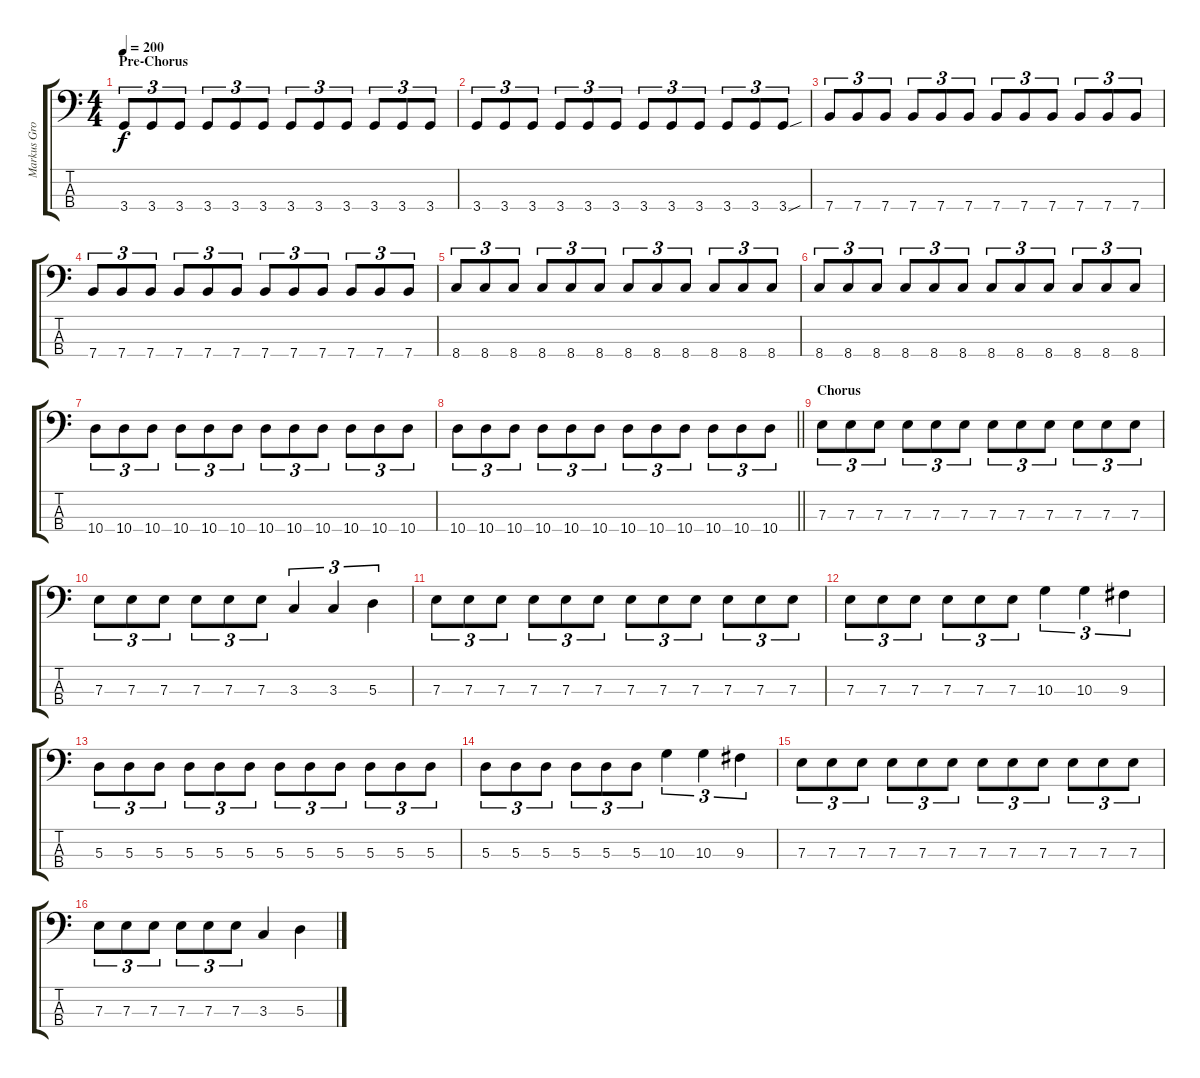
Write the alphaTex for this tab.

\track ("Markus Grosskopf" "Markus Gro") {instrument electricbassfinger}
\staff {score tabs}
\tuning (G2 D2 A1 E1) {hide}
\ts (4 4)
\section ("" "Pre-Chorus")
\tempo 200
\clef f4
\ks c
3.4.8{tu (3 2) dy f} 3.4.8{tu (3 2)} 3.4.8{tu (3 2)} 3.4.8{tu (3 2)} 3.4.8{tu (3 2)} 3.4.8{tu (3 2)} 3.4.8{tu (3 2)} 3.4.8{tu (3 2)} 3.4.8{tu (3 2)} 3.4.8{tu (3 2)} 3.4.8{tu (3 2)} 3.4.8{tu (3 2)} |
3.4.8{tu (3 2)} 3.4.8{tu (3 2)} 3.4.8{tu (3 2)} 3.4.8{tu (3 2)} 3.4.8{tu (3 2)} 3.4.8{tu (3 2)} 3.4.8{tu (3 2)} 3.4.8{tu (3 2)} 3.4.8{tu (3 2)} 3.4.8{tu (3 2)} 3.4.8{tu (3 2)} 3.4{sou}.8{tu (3 2)} |
7.4.8{tu (3 2)} 7.4.8{tu (3 2)} 7.4.8{tu (3 2)} 7.4.8{tu (3 2)} 7.4.8{tu (3 2)} 7.4.8{tu (3 2)} 7.4.8{tu (3 2)} 7.4.8{tu (3 2)} 7.4.8{tu (3 2)} 7.4.8{tu (3 2)} 7.4.8{tu (3 2)} 7.4.8{tu (3 2)} |
7.4.8{tu (3 2)} 7.4.8{tu (3 2)} 7.4.8{tu (3 2)} 7.4.8{tu (3 2)} 7.4.8{tu (3 2)} 7.4.8{tu (3 2)} 7.4.8{tu (3 2)} 7.4.8{tu (3 2)} 7.4.8{tu (3 2)} 7.4.8{tu (3 2)} 7.4.8{tu (3 2)} 7.4.8{tu (3 2)} |
8.4.8{tu (3 2)} 8.4.8{tu (3 2)} 8.4.8{tu (3 2)} 8.4.8{tu (3 2)} 8.4.8{tu (3 2)} 8.4.8{tu (3 2)} 8.4.8{tu (3 2)} 8.4.8{tu (3 2)} 8.4.8{tu (3 2)} 8.4.8{tu (3 2)} 8.4.8{tu (3 2)} 8.4.8{tu (3 2)} |
8.4.8{tu (3 2)} 8.4.8{tu (3 2)} 8.4.8{tu (3 2)} 8.4.8{tu (3 2)} 8.4.8{tu (3 2)} 8.4.8{tu (3 2)} 8.4.8{tu (3 2)} 8.4.8{tu (3 2)} 8.4.8{tu (3 2)} 8.4.8{tu (3 2)} 8.4.8{tu (3 2)} 8.4.8{tu (3 2)} |
10.4.8{tu (3 2)} 10.4.8{tu (3 2)} 10.4.8{tu (3 2)} 10.4.8{tu (3 2)} 10.4.8{tu (3 2)} 10.4.8{tu (3 2)} 10.4.8{tu (3 2)} 10.4.8{tu (3 2)} 10.4.8{tu (3 2)} 10.4.8{tu (3 2)} 10.4.8{tu (3 2)} 10.4.8{tu (3 2)} |
\barLineRight lightlight
10.4.8{tu (3 2)} 10.4.8{tu (3 2)} 10.4.8{tu (3 2)} 10.4.8{tu (3 2)} 10.4.8{tu (3 2)} 10.4.8{tu (3 2)} 10.4.8{tu (3 2)} 10.4.8{tu (3 2)} 10.4.8{tu (3 2)} 10.4.8{tu (3 2)} 10.4.8{tu (3 2)} 10.4.8{tu (3 2)} |
\section ("" "Chorus")
7.3.8{tu (3 2)} 7.3.8{tu (3 2)} 7.3.8{tu (3 2)} 7.3.8{tu (3 2)} 7.3.8{tu (3 2)} 7.3.8{tu (3 2)} 7.3.8{tu (3 2)} 7.3.8{tu (3 2)} 7.3.8{tu (3 2)} 7.3.8{tu (3 2)} 7.3.8{tu (3 2)} 7.3.8{tu (3 2)} |
7.3.8{tu (3 2)} 7.3.8{tu (3 2)} 7.3.8{tu (3 2)} 7.3.8{tu (3 2)} 7.3.8{tu (3 2)} 7.3.8{tu (3 2)} 3.3.4{tu (3 2)} 3.3.4{tu (3 2)} 5.3.4{tu (3 2)} |
7.3.8{tu (3 2)} 7.3.8{tu (3 2)} 7.3.8{tu (3 2)} 7.3.8{tu (3 2)} 7.3.8{tu (3 2)} 7.3.8{tu (3 2)} 7.3.8{tu (3 2)} 7.3.8{tu (3 2)} 7.3.8{tu (3 2)} 7.3.8{tu (3 2)} 7.3.8{tu (3 2)} 7.3.8{tu (3 2)} |
7.3.8{tu (3 2)} 7.3.8{tu (3 2)} 7.3.8{tu (3 2)} 7.3.8{tu (3 2)} 7.3.8{tu (3 2)} 7.3.8{tu (3 2)} 10.3.4{tu (3 2)} 10.3.4{tu (3 2)} 9.3.4{tu (3 2)} |
5.3.8{tu (3 2)} 5.3.8{tu (3 2)} 5.3.8{tu (3 2)} 5.3.8{tu (3 2)} 5.3.8{tu (3 2)} 5.3.8{tu (3 2)} 5.3.8{tu (3 2)} 5.3.8{tu (3 2)} 5.3.8{tu (3 2)} 5.3.8{tu (3 2)} 5.3.8{tu (3 2)} 5.3.8{tu (3 2)} |
5.3.8{tu (3 2)} 5.3.8{tu (3 2)} 5.3.8{tu (3 2)} 5.3.8{tu (3 2)} 5.3.8{tu (3 2)} 5.3.8{tu (3 2)} 10.3.4{tu (3 2)} 10.3.4{tu (3 2)} 9.3.4{tu (3 2)} |
7.3.8{tu (3 2)} 7.3.8{tu (3 2)} 7.3.8{tu (3 2)} 7.3.8{tu (3 2)} 7.3.8{tu (3 2)} 7.3.8{tu (3 2)} 7.3.8{tu (3 2)} 7.3.8{tu (3 2)} 7.3.8{tu (3 2)} 7.3.8{tu (3 2)} 7.3.8{tu (3 2)} 7.3.8{tu (3 2)} |
7.3.8{tu (3 2)} 7.3.8{tu (3 2)} 7.3.8{tu (3 2)} 7.3.8{tu (3 2)} 7.3.8{tu (3 2)} 7.3.8{tu (3 2)} 3.3.4 5.3.4
